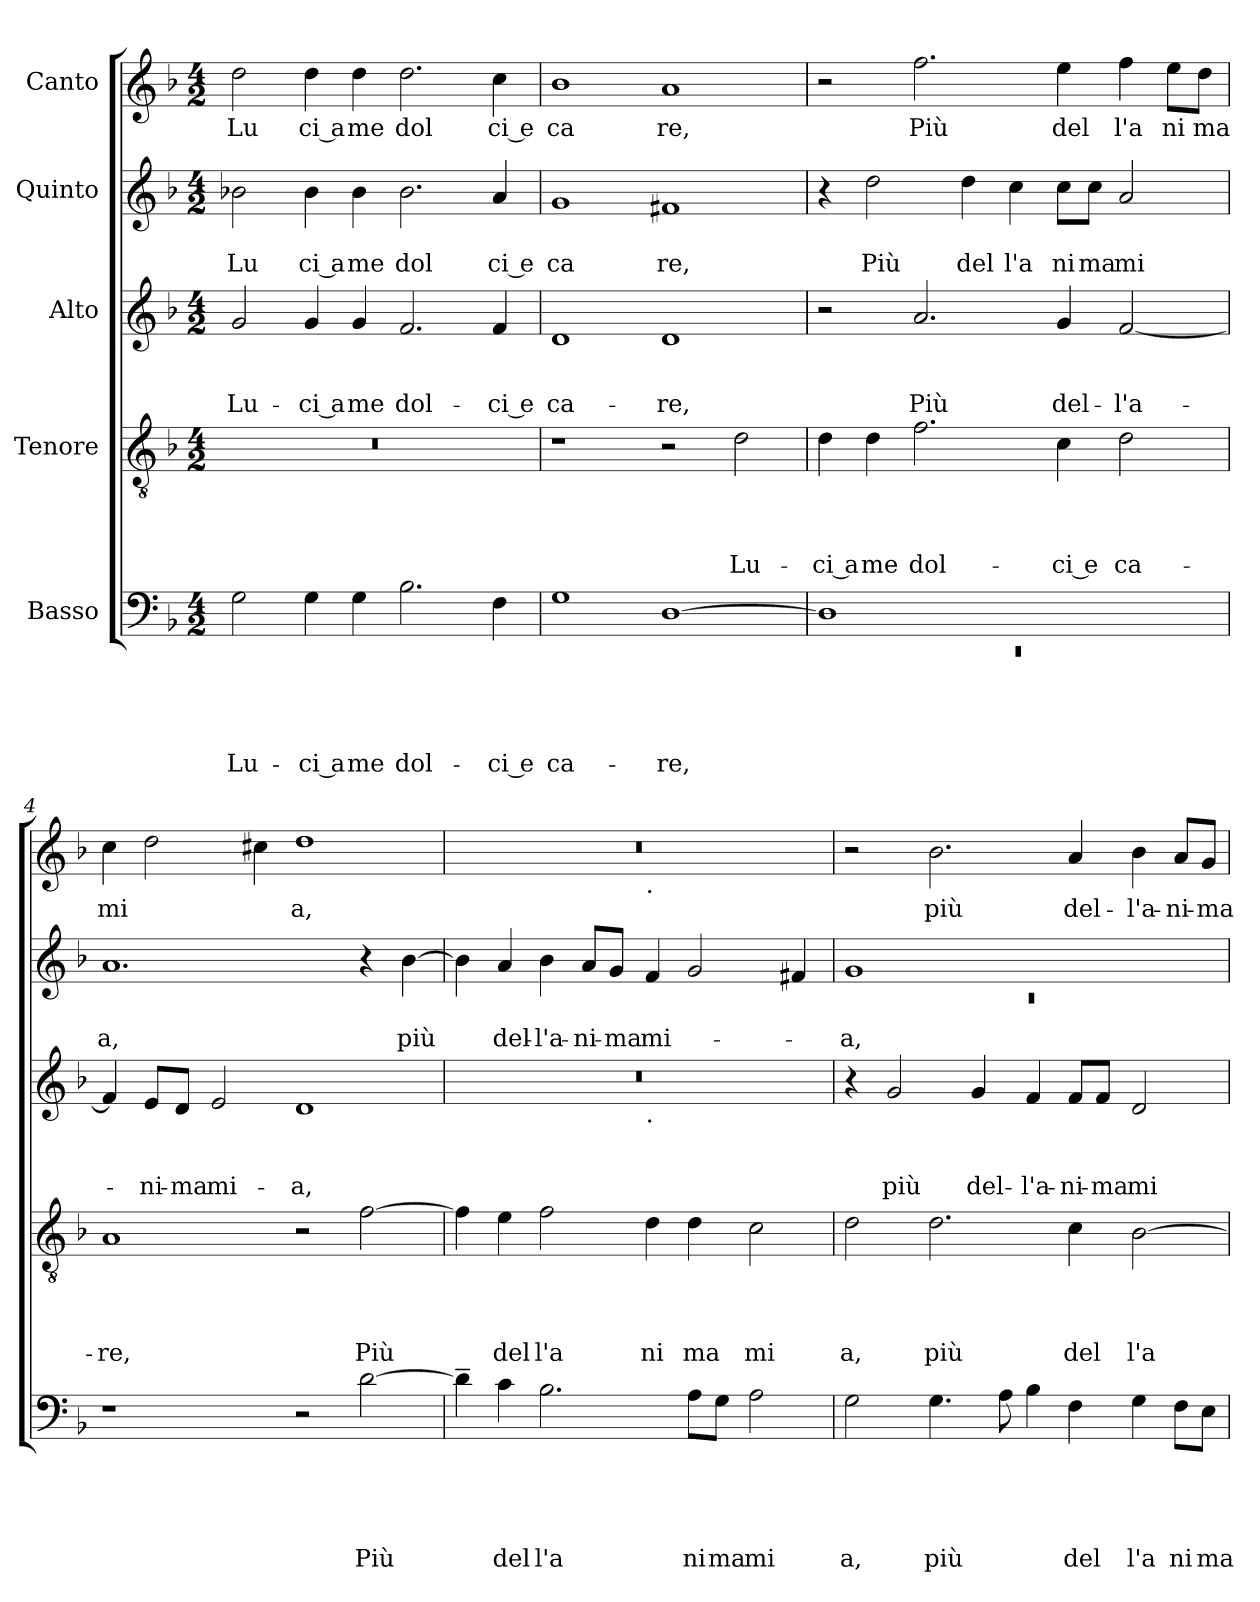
**kern	**text	**text	**text	**text	**text	**kern	**text	**text	**text	**text	**kern	**text	**text	**text	**kern	**text	**text	**kern	**text
*part5	*part5	*part5	*part5	*part5	*part5	*part4	*part4	*part4	*part4	*part4	*part3	*part3	*part3	*part3	*part2	*part2	*part2	*part1	*part1
*staff5	*staff5	*staff5	*staff5	*staff5	*staff5	*staff4	*staff4	*staff4	*staff4	*staff4	*staff3	*staff3	*staff3	*staff3	*staff2	*staff2	*staff2	*staff1	*staff1
*I"Basso	*	*	*	*	*	*I"Tenore	*	*	*	*	*I"Alto	*	*	*	*I"Quinto	*	*	*I"Canto	*
*clefF4	*	*	*	*	*	*clefGv2	*	*	*	*	*clefG2	*	*	*	*clefG2	*	*	*clefG2	*
*k[b-]	*	*	*	*	*	*k[b-]	*	*	*	*	*k[b-]	*	*	*	*k[b-]	*	*	*k[b-]	*
*F:	*	*	*	*	*	*F:	*	*	*	*	*F:	*	*	*	*F:	*	*	*F:	*
*M4/2	*	*	*	*	*	*M4/2	*	*	*	*	*M4/2	*	*	*	*M4/2	*	*	*M4/2	*
=1	=1	=1	=1	=1	=1	=1	=1	=1	=1	=1	=1	=1	=1	=1	=1	=1	=1	=1	=1
!	!	!	!	!	!LO:LY:b	!	!	!	!	!	!	!	!	!LO:LY:b	!	!	!LO:LY:b	!	!LO:LY:b
2G\	.	.	.	.	Lu-	0r	.	.	.	.	2g/	.	.	Lu-	2b-X\	.	Lu	2dd\	Lu
!	!	!	!	!	!LO:LY:b:rj	!	!	!	!	!	!	!	!	!LO:LY:b:rj	!	!	!LO:LY:b:rj	!	!LO:LY:b:rj
4G\	.	.	.	.	-ci a	.	.	.	.	.	4g/	.	.	-ci a	4b-\	.	ci a	4dd\	ci a
!	!	!	!	!	!LO:LY:b	!	!	!	!	!	!	!	!	!LO:LY:b	!	!	!LO:LY:b	!	!LO:LY:b
4G\	.	.	.	.	me	.	.	.	.	.	4g/	.	.	me	4b-\	.	me	4dd\	me
!	!	!	!	!	!LO:LY:b	!	!	!	!	!	!	!	!	!LO:LY:b	!	!	!LO:LY:b	!	!LO:LY:b
2.B-\	.	.	.	.	dol-	.	.	.	.	.	2.f/	.	.	dol-	2.b-\	.	dol	2.dd\	dol
!	!	!	!	!	!LO:LY:b:rj	!	!	!	!	!	!	!	!	!LO:LY:b:rj	!	!	!LO:LY:b:rj	!	!LO:LY:b:rj
4F\	.	.	.	.	-ci e	.	.	.	.	.	4f/	.	.	-ci e	4a/	.	ci e	4cc\	ci e
=2	=2	=2	=2	=2	=2	=2	=2	=2	=2	=2	=2	=2	=2	=2	=2	=2	=2	=2	=2
!	!	!	!	!	!LO:LY:b	!	!	!	!	!	!	!	!	!LO:LY:b	!	!	!LO:LY:b	!	!LO:LY:b
1G	.	.	.	.	ca-	1r	.	.	.	.	1d	.	.	ca-	1g	.	ca	1b-	ca
!	!	!	!	!	!LO:LY:b	!	!	!	!	!	!	!	!	!LO:LY:b	!	!	!LO:LY:b	!	!LO:LY:b
[>1D	.	.	.	.	-re,	2r	.	.	.	.	1d	.	.	-re,	1f#X	.	re,	1a	re,
!	!	!	!	!	!	!	!	!	!	!LO:LY:b	!	!	!	!	!	!	!	!	!
.	.	.	.	.	.	2d\	.	.	.	Lu-	.	.	.	.	.	.	.	.	.
=3	=3	=3	=3	=3	=3	=3	=3	=3	=3	=3	=3	=3	=3	=3	=3	=3	=3	=3	=3
*^	*	*	*	*	*	*	*	*	*	*	*	*	*	*	*	*	*	*	*
!	!LO:N:vis=1	!	!	!	!	!	!	!	!	!	!LO:LY:b:rj	!	!	!	!	!	!	!	!	!
1D]	0rEE	.	.	.	.	.	4d\	.	.	.	-ci a	2r	.	.	.	4r	.	.	2r	.
!	!	!	!	!	!	!	!	!	!	!	!LO:LY:b	!	!	!	!	!	!	!LO:LY:b	!	!
.	.	.	.	.	.	.	4d\	.	.	.	me	.	.	.	.	2dd\	.	Più	.	.
!	!	!	!	!	!	!	!	!	!	!	!LO:LY:b	!	!	!	!LO:LY:b	!	!	!	!	!LO:LY:b
.	.	.	.	.	.	.	2.f\	.	.	.	dol-	2.a/	.	.	Più	.	.	.	2.ff\	Più
!	!	!	!	!	!	!	!	!	!	!	!	!	!	!	!	!	!	!LO:LY:b	!	!
.	.	.	.	.	.	.	.	.	.	.	.	.	.	.	.	4dd\	.	del	.	.
!	!	!	!	!	!	!	!	!	!	!	!	!	!	!	!	!	!	!LO:LY:b	!	!
1ryy	.	.	.	.	.	.	.	.	.	.	.	.	.	.	.	4cc\	.	l'a	.	.
!	!	!	!	!	!	!	!	!	!	!	!LO:LY:b:rj	!	!	!	!LO:LY:b	!	!	!LO:LY:b	!	!LO:LY:b
.	.	.	.	.	.	.	4c\	.	.	.	-ci e	4g/	.	.	del-	8cc\L	.	ni	4ee\	del
!	!	!	!	!	!	!	!	!	!	!	!	!	!	!	!	!	!	!LO:LY:b	!	!
.	.	.	.	.	.	.	.	.	.	.	.	.	.	.	.	8cc\J	.	ma	.	.
!	!	!	!	!	!	!	!	!	!	!	!LO:LY:b	!	!	!	!LO:LY:b	!	!	!LO:LY:b	!	!LO:LY:b
.	.	.	.	.	.	.	2d\	.	.	.	ca-	[<2f/	.	.	-l'a-	2a/	.	mi	4ff\	l'a
!	!	!	!	!	!	!	!	!	!	!	!	!	!	!	!	!	!	!	!	!LO:LY:b
.	.	.	.	.	.	.	.	.	.	.	.	.	.	.	.	.	.	.	8ee\L	ni
!	!	!	!	!	!	!	!	!	!	!	!	!	!	!	!	!	!	!	!	!LO:LY:b
.	.	.	.	.	.	.	.	.	.	.	.	.	.	.	.	.	.	.	8dd\J	ma
*v	*v	*	*	*	*	*	*	*	*	*	*	*	*	*	*	*	*	*	*	*
=4	=4	=4	=4	=4	=4	=4	=4	=4	=4	=4	=4	=4	=4	=4	=4	=4	=4	=4	=4
!	!	!	!	!	!	!	!	!	!	!LO:LY:b	!	!	!	!	!	!	!LO:LY:b	!	!LO:LY:b
1r	.	.	.	.	.	1A	.	.	.	-re,	4f/]	.	.	.	1.a	.	a,	4cc\	mi
!	!	!	!	!	!	!	!	!	!	!	!	!	!	!LO:LY:b	!	!	!	!	!
.	.	.	.	.	.	.	.	.	.	.	8e/L	.	.	-ni-	.	.	.	2dd\	.
!	!	!	!	!	!	!	!	!	!	!	!	!	!	!LO:LY:b	!	!	!	!	!
.	.	.	.	.	.	.	.	.	.	.	8d/J	.	.	-ma	.	.	.	.	.
!	!	!	!	!	!	!	!	!	!	!	!	!	!	!LO:LY:b	!	!	!	!	!
.	.	.	.	.	.	.	.	.	.	.	2e/	.	.	mi-	.	.	.	.	.
.	.	.	.	.	.	.	.	.	.	.	.	.	.	.	.	.	.	4cc#\	.
!	!	!	!	!	!	!	!	!	!	!	!	!	!	!LO:LY:b	!	!	!	!	!LO:LY:b
2r	.	.	.	.	.	2r	.	.	.	.	1d	.	.	-a,	.	.	.	1dd	a,
!	!	!	!	!	!LO:LY:b	!	!	!	!	!LO:LY:b	!	!	!	!	!	!	!	!	!
[<2d\	.	.	.	.	Più	[<2f\	.	.	.	Più	.	.	.	.	4r	.	.	.	.
!	!	!	!	!	!	!	!	!	!	!	!	!	!	!	!	!	!LO:LY:b	!	!
.	.	.	.	.	.	.	.	.	.	.	.	.	.	.	[<4b-\	.	più	.	.
!!LO:LB:g=z
=5	=5	=5	=5	=5	=5	=5	=5	=5	=5	=5	=5	=5	=5	=5	=5	=5	=5	=5	=5
*	*	*	*	*	*	*	*	*	*	*	*^	*	*	*	*	*	*	*^	*
4d~>\]	.	.	.	.	.	4f\]	.	.	.	.	0r	1ryy	.	.	.	4b-\]	.	.	0r	1ryy	.
!	!	!	!	!	!LO:LY:b	!	!	!	!	!LO:LY:b	!	!	!	!	!	!	!	!LO:LY:b	!	!	!
4c\	.	.	.	.	del	4e\	.	.	.	del	.	.	.	.	.	4a/	.	del-	.	.	.
!	!	!	!	!	!LO:LY:b	!	!	!	!	!LO:LY:b	!	!	!	!	!	!	!	!LO:LY:b	!	!	!
2.B-\	.	.	.	.	l'a	2f\	.	.	.	l'a	.	.	.	.	.	4b-\	.	-l'a-	.	.	.
!	!	!	!	!	!	!	!	!	!	!	!	!	!	!	!	!	!	!LO:LY:b	!	!	!
.	.	.	.	.	.	.	.	.	.	.	.	.	.	.	.	8a/L	.	-ni-	.	.	.
!	!	!	!	!	!	!	!	!	!	!	!	!	!	!	!	!	!	!LO:LY:b	!	!	!
.	.	.	.	.	.	.	.	.	.	.	.	.	.	.	.	8g/J	.	-ma	.	.	.
!	!	!	!	!	!	!	!	!	!	!	!	!	!	!	!	!	!	!	!	!LO:TX:b:t=.	!
!	!	!	!	!	!	!	!	!	!	!	!	!LO:TX:b:t=.	!	!	!	!	!	!	!	!	!
!	!	!	!	!	!	!	!	!	!	!LO:LY:b	!	!	!	!	!	!	!	!LO:LY:b	!	!	!
.	.	.	.	.	.	4d\	.	.	.	ni	.	1ryy	.	.	.	4f/	.	mi-	.	1ryy	.
!	!	!	!	!	!LO:LY:b	!	!	!	!	!LO:LY:b	!	!	!	!	!	!	!	!	!	!	!
8A\L	.	.	.	.	ni	4d\	.	.	.	ma	.	.	.	.	.	2g/	.	.	.	.	.
!	!	!	!	!	!LO:LY:b	!	!	!	!	!	!	!	!	!	!	!	!	!	!	!	!
8G\J	.	.	.	.	ma	.	.	.	.	.	.	.	.	.	.	.	.	.	.	.	.
!	!	!	!	!	!LO:LY:b	!	!	!	!	!LO:LY:b	!	!	!	!	!	!	!	!	!	!	!
2A\	.	.	.	.	mi	2c\	.	.	.	mi	.	.	.	.	.	.	.	.	.	.	.
.	.	.	.	.	.	.	.	.	.	.	.	.	.	.	.	4f#/	.	.	.	.	.
=6	=6	=6	=6	=6	=6	=6	=6	=6	=6	=6	=6	=6	=6	=6	=6	=6	=6	=6	=6	=6	=6
*	*	*	*	*	*	*	*	*	*	*	*	*	*	*	*	*^	*	*	*	*	*
!	!	!	!	!	!LO:LY:b	!	!	!	!	!LO:LY:b	!	!	!	!	!	!	!LO:N:vis=1	!	!LO:LY:b	!	!	!
*	*	*	*	*	*	*	*	*	*	*	*v	*v	*	*	*	*	*	*	*	*v	*v	*
2G\	.	.	.	.	a,	2d\	.	.	.	a,	4r	.	.	.	1g	0rc	.	-a,	2r	.
!	!	!	!	!	!	!	!	!	!	!	!	!	!	!LO:LY:b	!	!	!	!	!	!
.	.	.	.	.	.	.	.	.	.	.	2g/	.	.	più	.	.	.	.	.	.
!	!	!	!	!	!LO:LY:b	!	!	!	!	!LO:LY:b	!	!	!	!	!	!	!	!	!	!LO:LY:b
4.G\	.	.	.	.	più	2.d\	.	.	.	più	.	.	.	.	.	.	.	.	2.b-\	più
!	!	!	!	!	!	!	!	!	!	!	!	!	!	!LO:LY:b	!	!	!	!	!	!
.	.	.	.	.	.	.	.	.	.	.	4g/	.	.	del-	.	.	.	.	.	.
8A\	.	.	.	.	.	.	.	.	.	.	.	.	.	.	.	.	.	.	.	.
!	!	!	!	!	!	!	!	!	!	!	!	!	!	!LO:LY:b	!	!	!	!	!	!
4B-\	.	.	.	.	.	.	.	.	.	.	4f/	.	.	-l'a-	1ryy	.	.	.	.	.
!	!	!	!	!	!LO:LY:b	!	!	!	!	!LO:LY:b	!	!	!	!LO:LY:b	!	!	!	!	!	!LO:LY:b
4F\	.	.	.	.	del	4c\	.	.	.	del	8f/L	.	.	-ni-	.	.	.	.	4a/	del-
!	!	!	!	!	!	!	!	!	!	!	!	!	!	!LO:LY:b	!	!	!	!	!	!
.	.	.	.	.	.	.	.	.	.	.	8f/J	.	.	-ma	.	.	.	.	.	.
!	!	!	!	!	!LO:LY:b	!	!	!	!	!LO:LY:b	!	!	!	!LO:LY:b	!	!	!	!	!	!LO:LY:b
4G\	.	.	.	.	l'a	[>2B-\	.	.	.	l'a	2d/	.	.	mi-	.	.	.	.	4b-\	-l'a-
!	!	!	!	!	!LO:LY:b	!	!	!	!	!	!	!	!	!	!	!	!	!	!	!LO:LY:b
8F\L	.	.	.	.	ni	.	.	.	.	.	.	.	.	.	.	.	.	.	8a/L	-ni-
!	!	!	!	!	!LO:LY:b	!	!	!	!	!	!	!	!	!	!	!	!	!	!	!LO:LY:b
8E\J	.	.	.	.	ma	.	.	.	.	.	.	.	.	.	.	.	.	.	8g/J	-ma
*	*	*	*	*	*	*	*	*	*	*	*	*	*	*	*v	*v	*	*	*	*
=	=	=	=	=	=	=	=	=	=	=	=	=	=	=	=	=	=	=	=
*-	*-	*-	*-	*-	*-	*-	*-	*-	*-	*-	*-	*-	*-	*-	*-	*-	*-	*-	*-
